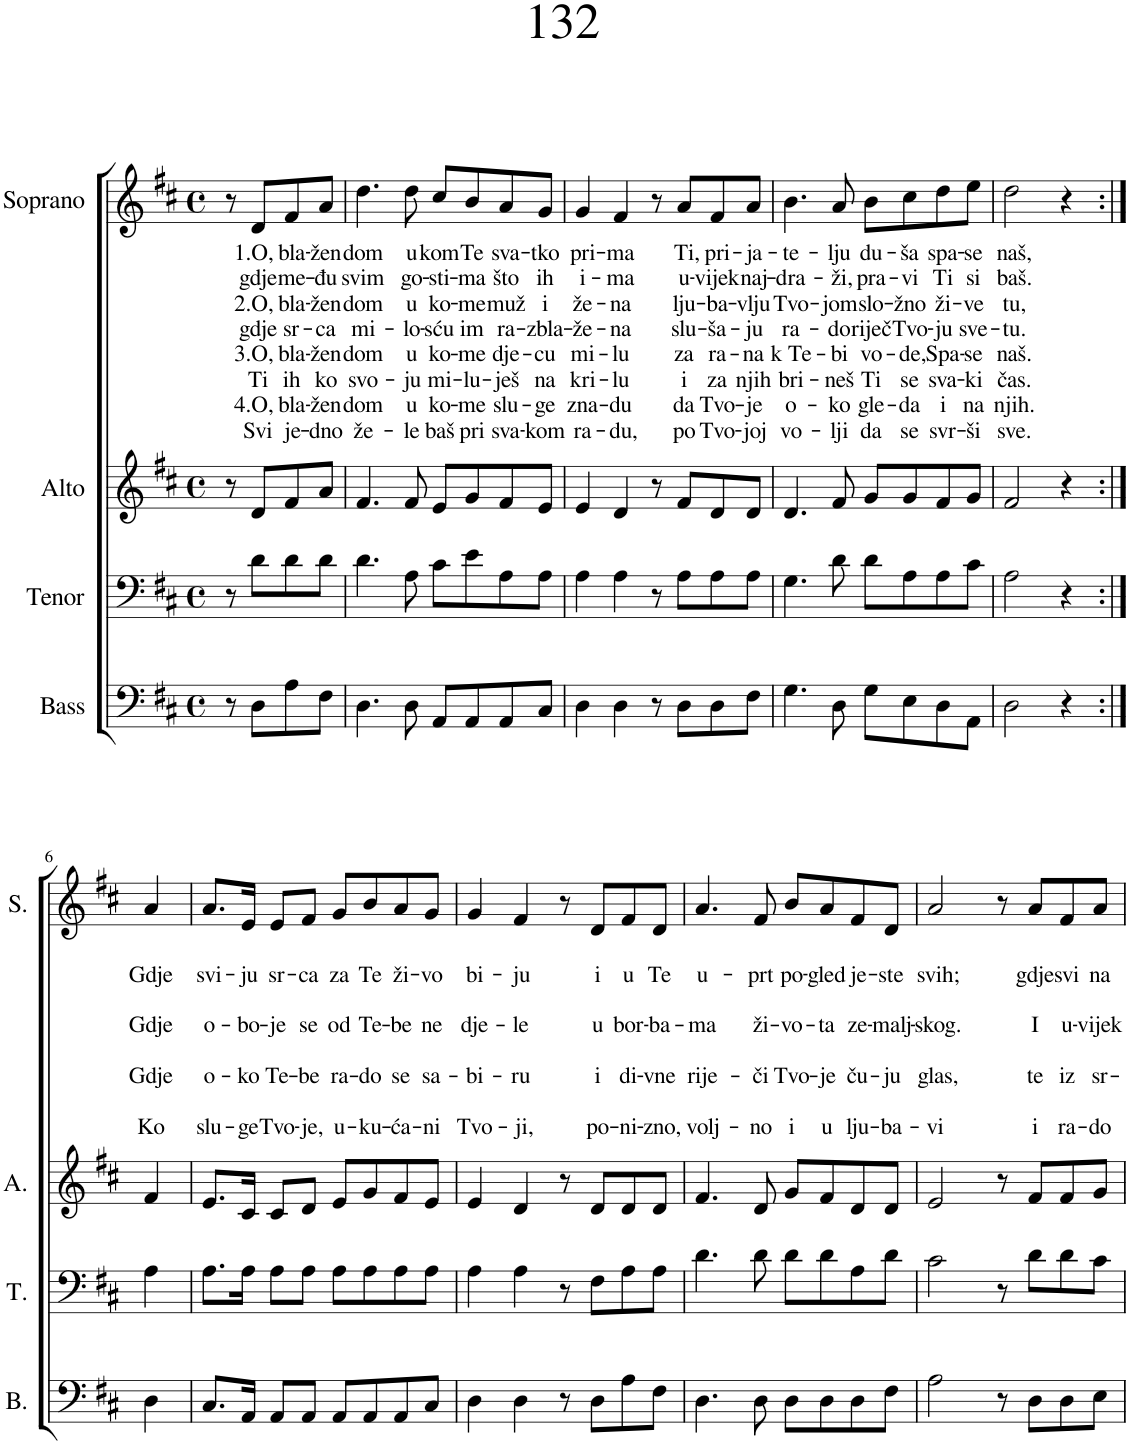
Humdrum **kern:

**kern	**kern	**kern	**kern	**text	**text	**text	**text	**text	**text	**text	**text
*part4	*part3	*part2	*part1	*part1	*part1	*part1	*part1	*part1	*part1	*part1	*part1
*staff4	*staff3	*staff2	*staff1	*staff1	*staff1	*staff1	*staff1	*staff1	*staff1	*staff1	*staff1
*I"Bass	*I"Tenor	*I"Alto	*I"Soprano	*	*	*	*	*	*	*	*
*I'B.	*I'T.	*I'A.	*I'S.	*	*	*	*	*	*	*	*
*clefF4	*clefF4	*clefG2	*clefG2	*	*	*	*	*	*	*	*
*k[f#c#]	*k[f#c#]	*k[f#c#]	*k[f#c#]	*	*	*	*	*	*	*	*
*M4/4	*M4/4	*M4/4	*M4/4	*	*	*	*	*	*	*	*
*met(c)	*met(c)	*met(c)	*met(c)	*	*	*	*	*	*	*	*
=1	=1	=1	=1	=1	=1	=1	=1	=1	=1	=1	=1
8r	8r	8r	8r	.	.	.	.	.	.	.	.
!	!	!	!	!LO:LY:b	!LO:LY:b	!LO:LY:b	!LO:LY:b	!LO:LY:b	!LO:LY:b	!LO:LY:b	!LO:LY:b
8D\L	8d\L	8d/L	8d/L	1.O,	gdje	2.O,	gdje	3.O,	Ti	4.O,	Svi
!	!	!	!	!LO:LY:b	!LO:LY:b	!LO:LY:b	!LO:LY:b	!LO:LY:b	!LO:LY:b	!LO:LY:b	!LO:LY:b
8A\	8d\	8f#/	8f#/	bla-	me-	bla-	sr-	bla-	ih	bla-	je-
!	!	!	!	!LO:LY:b	!LO:LY:b	!LO:LY:b	!LO:LY:b	!LO:LY:b	!LO:LY:b	!LO:LY:b	!LO:LY:b
8F#\J	8d\J	8a/J	8a/J	-žen	-đu	-žen	-ca	-žen	ko	-žen	-dno
=2	=2	=2	=2	=2	=2	=2	=2	=2	=2	=2	=2
!	!	!	!	!LO:LY:b	!LO:LY:b	!LO:LY:b	!LO:LY:b	!LO:LY:b	!LO:LY:b	!LO:LY:b	!LO:LY:b
4.D\	4.d\	4.f#/	4.dd\	dom	svim	dom	mi-	dom	svo-	dom	že-
!	!	!	!	!LO:LY:b	!LO:LY:b	!LO:LY:b	!LO:LY:b	!LO:LY:b	!LO:LY:b	!LO:LY:b	!LO:LY:b
8D\	8A\	8f#/	8dd\	u	go-	u	-lo-	u	-ju	u	-le
!	!	!	!	!LO:LY:b	!LO:LY:b	!LO:LY:b	!LO:LY:b	!LO:LY:b	!LO:LY:b	!LO:LY:b	!LO:LY:b
8AA/L	8c#\L	8e/L	8cc#/L	kom	-sti-	ko-	-sću	ko-	mi-	ko-	baš
!	!	!	!	!LO:LY:b	!LO:LY:b	!LO:LY:b	!LO:LY:b	!LO:LY:b	!LO:LY:b	!LO:LY:b	!LO:LY:b
8AA/	8e\	8g/	8b/	Te	-ma	-me	im	-me	-lu-	-me	pri
!	!	!	!	!LO:LY:b	!LO:LY:b	!LO:LY:b	!LO:LY:b	!LO:LY:b	!LO:LY:b	!LO:LY:b	!LO:LY:b
8AA/	8A\	8f#/	8a/	sva-	što	muž	ra-	dje-	-ješ	slu-	sva-
!	!	!	!	!LO:LY:b	!LO:LY:b	!LO:LY:b	!LO:LY:b	!LO:LY:b	!LO:LY:b	!LO:LY:b	!LO:LY:b
8C#/J	8A\J	8e/J	8g/J	-tko	ih	i	-zbla-	-cu	na	-ge	-kom
=3	=3	=3	=3	=3	=3	=3	=3	=3	=3	=3	=3
!	!	!	!	!LO:LY:b	!LO:LY:b	!LO:LY:b	!LO:LY:b	!LO:LY:b	!LO:LY:b	!LO:LY:b	!LO:LY:b
4D\	4A\	4e/	4g/	pri-	i-	že-	-že-	mi-	kri-	zna-	ra-
!	!	!	!	!LO:LY:b	!LO:LY:b	!LO:LY:b	!LO:LY:b	!LO:LY:b	!LO:LY:b	!LO:LY:b	!LO:LY:b
4D\	4A\	4d/	4f#/	-ma	-ma	-na	-na	-lu	-lu	-du	-du,
8r	8r	8r	8r	.	.	.	.	.	.	.	.
!	!	!	!	!LO:LY:b	!LO:LY:b	!LO:LY:b	!LO:LY:b	!LO:LY:b	!LO:LY:b	!LO:LY:b	!LO:LY:b
8D\L	8A\L	8f#/L	8a/L	Ti,	u-	lju-	slu-	za	i	da	po
!	!	!	!	!LO:LY:b	!LO:LY:b	!LO:LY:b	!LO:LY:b	!LO:LY:b	!LO:LY:b	!LO:LY:b	!LO:LY:b
8D\	8A\	8d/	8f#/	pri-	-vijek	-ba-	-ša-	ra-	za	Tvo-	Tvo-
!	!	!	!	!LO:LY:b	!LO:LY:b	!LO:LY:b	!LO:LY:b	!LO:LY:b	!LO:LY:b	!LO:LY:b	!LO:LY:b
8F#\J	8A\J	8d/J	8a/J	-ja-	naj-	-vlju	-ju	-na	njih	-je	-joj
=4	=4	=4	=4	=4	=4	=4	=4	=4	=4	=4	=4
!	!	!	!	!LO:LY:b	!LO:LY:b	!LO:LY:b	!LO:LY:b	!LO:LY:b	!LO:LY:b	!LO:LY:b	!LO:LY:b
4.G\	4.G\	4.d/	4.b\	-te-	-dra-	Tvo-	ra-	k Te-	bri-	o-	vo-
!	!	!	!	!LO:LY:b	!LO:LY:b	!LO:LY:b	!LO:LY:b	!LO:LY:b	!LO:LY:b	!LO:LY:b	!LO:LY:b
8D\	8d\	8f#/	8a/	-lju	-ži,	-jom	-do	-bi	-neš	-ko	-lji
!	!	!	!	!LO:LY:b	!LO:LY:b	!LO:LY:b	!LO:LY:b	!LO:LY:b	!LO:LY:b	!LO:LY:b	!LO:LY:b
8G\L	8d\L	8g/L	8b\L	du-	pra-	slo-	riječ	vo-	Ti	gle-	da
!	!	!	!	!LO:LY:b	!LO:LY:b	!LO:LY:b	!LO:LY:b	!LO:LY:b	!LO:LY:b	!LO:LY:b	!LO:LY:b
8E\	8A\	8g/	8cc#\	-ša	-vi	-žno	Tvo-	-de,	se	-da	se
!	!	!	!	!LO:LY:b	!LO:LY:b	!LO:LY:b	!LO:LY:b	!LO:LY:b	!LO:LY:b	!LO:LY:b	!LO:LY:b
8D\	8A\	8f#/	8dd\	spa-	Ti	ži-	-ju	Spa-	sva-	i	svr-
!	!	!	!	!LO:LY:b	!LO:LY:b	!LO:LY:b	!LO:LY:b	!LO:LY:b	!LO:LY:b	!LO:LY:b	!LO:LY:b
8AA\J	8c#\J	8g/J	8ee\J	-se	si	-ve	sve-	-se	-ki	na	-ši
=5	=5	=5	=5	=5	=5	=5	=5	=5	=5	=5	=5
!	!	!	!	!LO:LY:b	!LO:LY:b	!LO:LY:b	!LO:LY:b	!LO:LY:b	!LO:LY:b	!LO:LY:b	!LO:LY:b
2D\	2A\	2f#/	2dd\	naš,	baš.	tu,	-tu.	naš.	čas.	njih.	sve.
4r	4r	4r	4r	.	.	.	.	.	.	.	.
!!LO:LB:g=z
=6:|!	=6:|!	=6:|!	=6:|!	=6:|!	=6:|!	=6:|!	=6:|!	=6:|!	=6:|!	=6:|!	=6:|!
!	!	!	!	!	!LO:LY:b	!	!LO:LY:b	!	!LO:LY:b	!	!LO:LY:b
4D\	4A\	4f#/	4a/	.	Gdje	.	Gdje	.	Gdje	.	Ko
=7	=7	=7	=7	=7	=7	=7	=7	=7	=7	=7	=7
!	!	!	!	!	!LO:LY:b	!	!LO:LY:b	!	!LO:LY:b	!	!LO:LY:b
8.C#/L	8.A\L	8.e/L	8.a/L	.	svi-	.	o-	.	o-	.	slu-
!	!	!	!	!	!LO:LY:b	!	!LO:LY:b	!	!LO:LY:b	!	!LO:LY:b
16AA/Jk	16A\Jk	16c#/Jk	16e/Jk	.	-ju	.	-bo-	.	-ko	.	-ge
!	!	!	!	!	!LO:LY:b	!	!LO:LY:b	!	!LO:LY:b	!	!LO:LY:b
8AA/L	8A\L	8c#/L	8e/L	.	sr-	.	-je	.	Te-	.	Tvo-
!	!	!	!	!	!LO:LY:b	!	!LO:LY:b	!	!LO:LY:b	!	!LO:LY:b
8AA/J	8A\J	8d/J	8f#/J	.	-ca	.	se	.	-be	.	-je,
!	!	!	!	!	!LO:LY:b	!	!LO:LY:b	!	!LO:LY:b	!	!LO:LY:b
8AA/L	8A\L	8e/L	8g/L	.	za	.	od	.	ra-	.	u-
!	!	!	!	!	!LO:LY:b	!	!LO:LY:b	!	!LO:LY:b	!	!LO:LY:b
8AA/	8A\	8g/	8b/	.	Te	.	Te-	.	-do	.	-ku-
!	!	!	!	!	!LO:LY:b	!	!LO:LY:b	!	!LO:LY:b	!	!LO:LY:b
8AA/	8A\	8f#/	8a/	.	ži-	.	-be	.	se	.	-ća-
!	!	!	!	!	!LO:LY:b	!	!LO:LY:b	!	!LO:LY:b	!	!LO:LY:b
8C#/J	8A\J	8e/J	8g/J	.	-vo	.	ne	.	sa-	.	-ni
=8	=8	=8	=8	=8	=8	=8	=8	=8	=8	=8	=8
!	!	!	!	!	!LO:LY:b	!	!LO:LY:b	!	!LO:LY:b	!	!LO:LY:b
4D\	4A\	4e/	4g/	.	bi-	.	dje-	.	-bi-	.	Tvo-
!	!	!	!	!	!LO:LY:b	!	!LO:LY:b	!	!LO:LY:b	!	!LO:LY:b
4D\	4A\	4d/	4f#/	.	-ju	.	-le	.	-ru	.	-ji,
8r	8r	8r	8r	.	.	.	.	.	.	.	.
!	!	!	!	!	!LO:LY:b	!	!LO:LY:b	!	!LO:LY:b	!	!LO:LY:b
8D\L	8F#\L	8d/L	8d/L	.	i	.	u	.	i	.	po-
!	!	!	!	!	!LO:LY:b	!	!LO:LY:b	!	!LO:LY:b	!	!LO:LY:b
8A\	8A\	8d/	8f#/	.	u	.	bor-	.	di-	.	-ni-
!	!	!	!	!	!LO:LY:b	!	!LO:LY:b	!	!LO:LY:b	!	!LO:LY:b
8F#\J	8A\J	8d/J	8d/J	.	Te	.	-ba-	.	-vne	.	-zno,
=9	=9	=9	=9	=9	=9	=9	=9	=9	=9	=9	=9
!	!	!	!	!	!LO:LY:b	!	!LO:LY:b	!	!LO:LY:b	!	!LO:LY:b
4.D\	4.d\	4.f#/	4.a/	.	u-	.	-ma	.	rije-	.	volj-
!	!	!	!	!	!LO:LY:b	!	!LO:LY:b	!	!LO:LY:b	!	!LO:LY:b
8D\	8d\	8d/	8f#/	.	-prt	.	ži-	.	-či	.	-no
!	!	!	!	!	!LO:LY:b	!	!LO:LY:b	!	!LO:LY:b	!	!LO:LY:b
8D\L	8d\L	8g/L	8b/L	.	po-	.	-vo-	.	Tvo-	.	i
!	!	!	!	!	!LO:LY:b	!	!LO:LY:b	!	!LO:LY:b	!	!LO:LY:b
8D\	8d\	8f#/	8a/	.	-gled	.	-ta	.	-je	.	u
!	!	!	!	!	!LO:LY:b	!	!LO:LY:b	!	!LO:LY:b	!	!LO:LY:b
8D\	8A\	8d/	8f#/	.	je-	.	ze-	.	ču-	.	lju-
!	!	!	!	!	!LO:LY:b	!	!LO:LY:b	!	!LO:LY:b	!	!LO:LY:b
8F#\J	8d\J	8d/J	8d/J	.	-ste	.	-malj-	.	-ju	.	-ba-
=10	=10	=10	=10	=10	=10	=10	=10	=10	=10	=10	=10
!	!	!	!	!	!LO:LY:b	!	!LO:LY:b	!	!LO:LY:b	!	!LO:LY:b
2A\	2c#\	2e/	2a/	.	svih;	.	-skog.	.	glas,	.	-vi
8r	8r	8r	8r	.	.	.	.	.	.	.	.
!	!	!	!	!	!LO:LY:b	!	!LO:LY:b	!	!LO:LY:b	!	!LO:LY:b
8D\L	8d\L	8f#/L	8a/L	.	gdje	.	I	.	te	.	i
!	!	!	!	!	!LO:LY:b	!	!LO:LY:b	!	!LO:LY:b	!	!LO:LY:b
8D\	8d\	8f#/	8f#/	.	svi	.	u-	.	iz	.	ra-
!	!	!	!	!	!LO:LY:b	!	!LO:LY:b	!	!LO:LY:b	!	!LO:LY:b
8E\J	8c#\J	8g/J	8a/J	.	na	.	-vijek	.	sr-	.	-do
=	=	=	=	=	=	=	=	=	=	=	=
*-	*-	*-	*-	*-	*-	*-	*-	*-	*-	*-	*-
